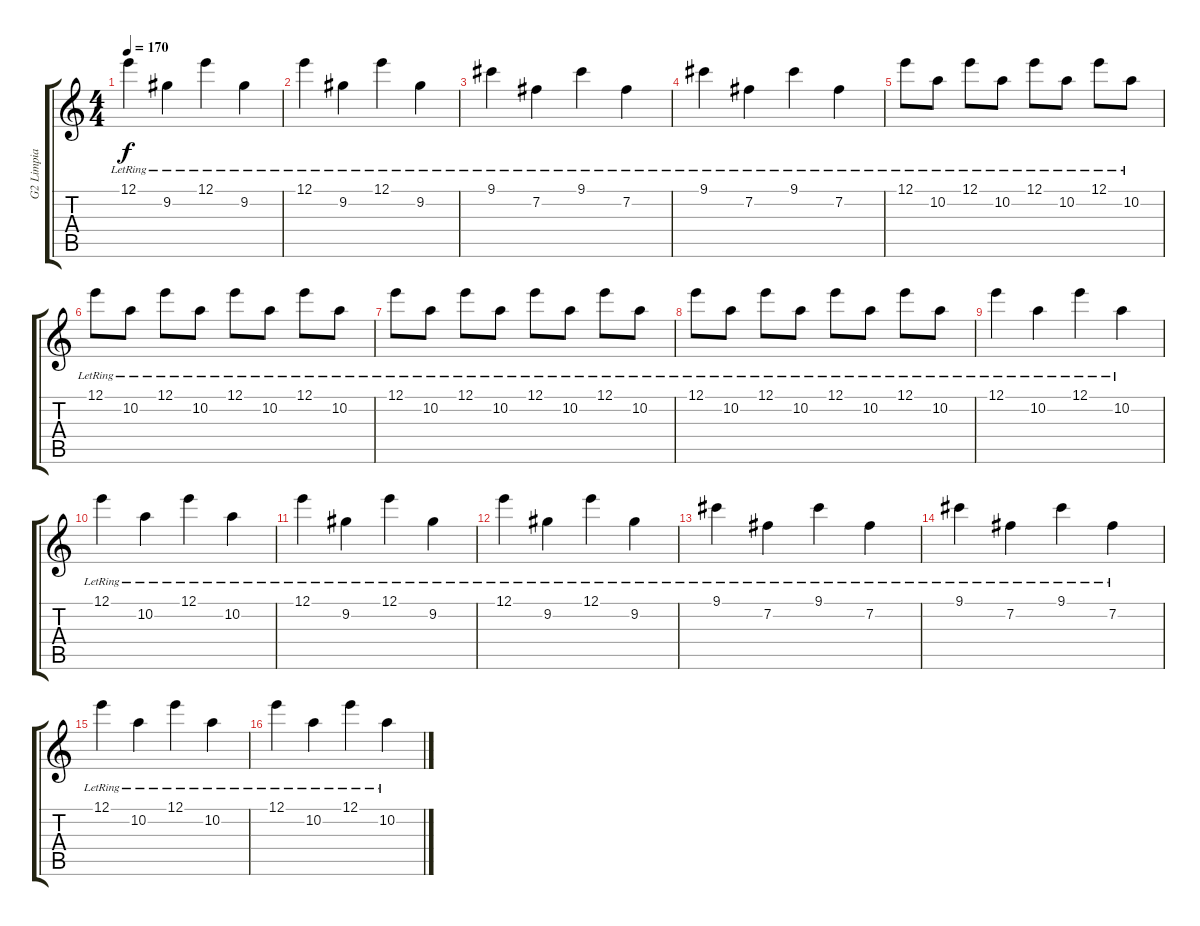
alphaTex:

\track ("G2 Limpia" "G2 Limpia") {instrument electricguitarclean}
\staff {score tabs}
\tuning (E4 B3 G3 D3 A2 E2) {hide}
\ts (4 4)
\tempo 170
\clef g2
\ks c
12.1{lr}.4{dy f} 9.2{lr}.4 12.1{lr}.4 9.2{lr}.4 |
12.1{lr}.4 9.2{lr}.4 12.1{lr}.4 9.2{lr}.4 |
9.1{lr}.4 7.2{lr}.4 9.1{lr}.4 7.2{lr}.4 |
9.1{lr}.4 7.2{lr}.4 9.1{lr}.4 7.2{lr}.4 |
12.1{lr}.8 10.2{lr}.8 12.1{lr}.8 10.2{lr}.8 12.1{lr}.8 10.2{lr}.8 12.1{lr}.8 10.2{lr}.8 |
12.1{lr}.8 10.2{lr}.8 12.1{lr}.8 10.2{lr}.8 12.1{lr}.8 10.2{lr}.8 12.1{lr}.8 10.2{lr}.8 |
12.1{lr}.8 10.2{lr}.8 12.1{lr}.8 10.2{lr}.8 12.1{lr}.8 10.2{lr}.8 12.1{lr}.8 10.2{lr}.8 |
12.1{lr}.8 10.2{lr}.8 12.1{lr}.8 10.2{lr}.8 12.1{lr}.8 10.2{lr}.8 12.1{lr}.8 10.2{lr}.8 |
12.1{lr}.4 10.2{lr}.4 12.1{lr}.4 10.2{lr}.4 |
12.1{lr}.4 10.2{lr}.4 12.1{lr}.4 10.2{lr}.4 |
12.1{lr}.4 9.2{lr}.4 12.1{lr}.4 9.2{lr}.4 |
12.1{lr}.4 9.2{lr}.4 12.1{lr}.4 9.2{lr}.4 |
9.1{lr}.4 7.2{lr}.4 9.1{lr}.4 7.2{lr}.4 |
9.1{lr}.4 7.2{lr}.4 9.1{lr}.4 7.2{lr}.4 |
12.1{lr}.4 10.2{lr}.4 12.1{lr}.4 10.2{lr}.4 |
12.1{lr}.4 10.2{lr}.4 12.1{lr}.4 10.2{lr}.4
